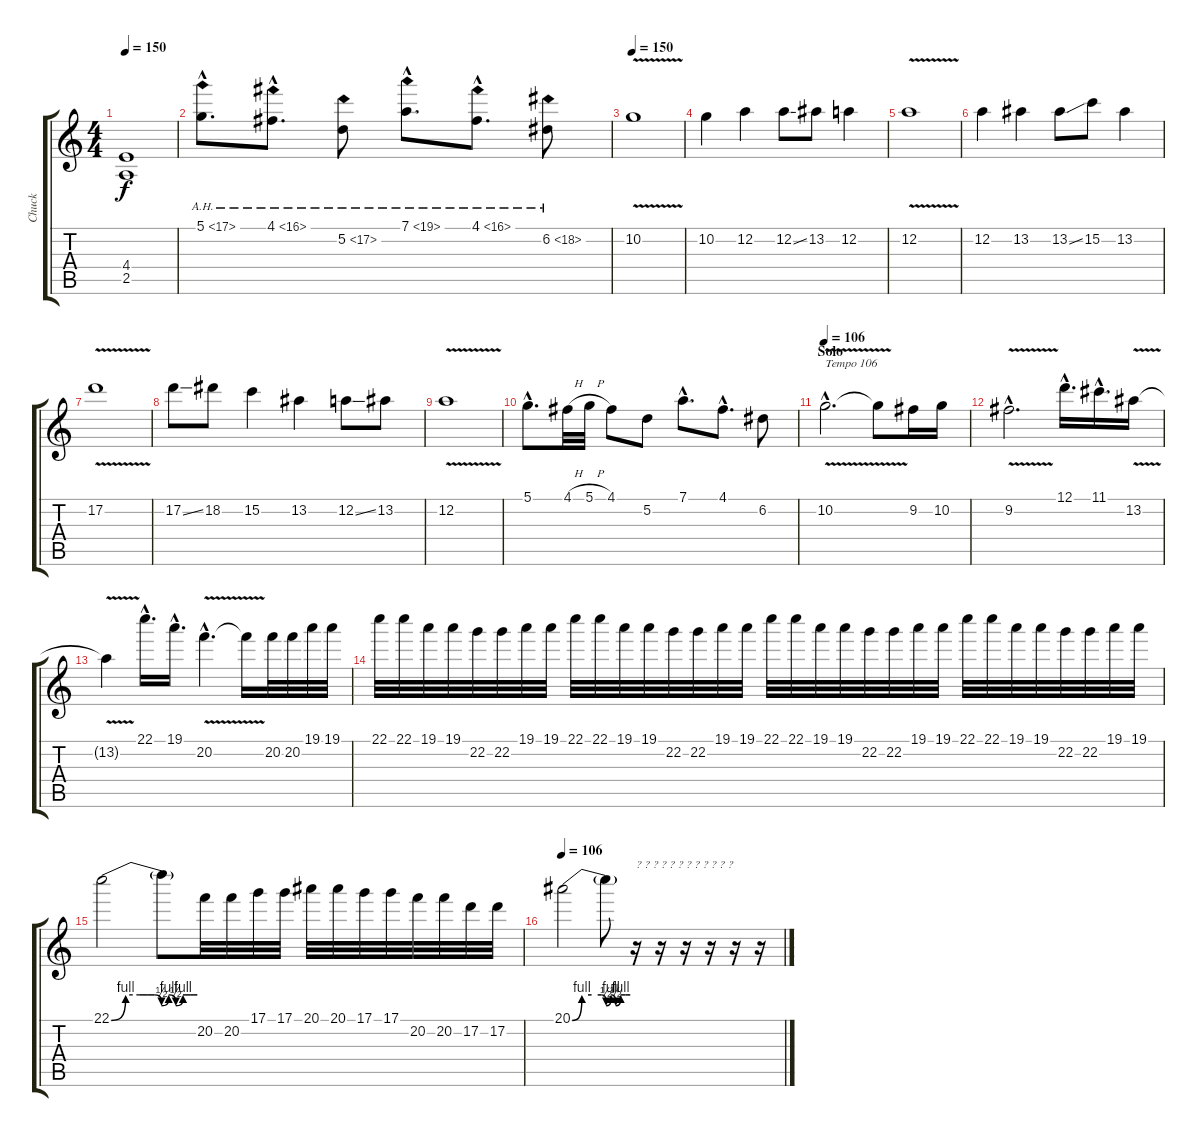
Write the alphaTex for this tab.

\track ("Chuck" "Chuck") {instrument distortionguitar}
\staff {score tabs}
\tuning (D4 A3 F3 C3 G2 D2) {hide}
\ts (4 4)
\tempo 150
\clef g2
\ks c
(4.4 2.5).1{dy f} |
5.1{ah 12 hac}.8{d} 4.1{ah 12 hac}.8{d} 5.2{ah 12}.8 7.1{ah 12 hac}.8{d} 4.1{ah 12 hac}.8{d} 6.2{ah 12}.8 |
\tempo 150
10.2{v}.1 |
10.2.4 12.2.4 12.2{ss}.8 13.2.8 12.2.4 |
12.2{v}.1 |
12.2.4 13.2.4 13.2{ss}.8 15.2.8 13.2.4 |
17.2{v}.1 |
17.2{ss}.8 18.2.8 15.2.4 13.2.4 12.2{ss}.8 13.2.8 |
12.2{v}.1 |
5.1{hac}.8{d} 4.1{h}.32 5.1{h}.32 4.1.8 5.2.8 7.1{hac}.8{d} 4.1{hac}.8{d} 6.2.8 |
\section ("" "Solo")
\tempo 106
10.2{v hac}.2{d txt "Tempo 106"} 10.2{t}.8 9.2.16 10.2.16 |
9.2{v hac}.2{d} 12.1{hac}.16{d} 11.1{hac}.16{d} 13.2{v}.16 |
13.2{v t}.4 22.1{hac}.16{d} 19.1{hac}.16{d} 20.2{v hac}.4{d} 20.2{v t}.16 20.2.32 20.2.32 19.1.32 19.1.32 |
22.1.32 22.1.32 19.1.32 19.1.32 22.2.32 22.2.32 19.1.32 19.1.32 22.1.32 22.1.32 19.1.32 19.1.32 22.2.32 22.2.32 19.1.32 19.1.32 22.1.32 22.1.32 19.1.32 19.1.32 22.2.32 22.2.32 19.1.32 19.1.32 22.1.32 22.1.32 19.1.32 19.1.32 22.2.32 22.2.32 19.1.32 19.1.32 |
22.1{be (custom 0 0 10 4 20 4 25 4 30 4 35 2 40 4 45 2 50 4 55 4 60 4)}.2 22.1{t}.8 20.2.32 20.2.32 17.1.32 17.1.32 20.1.32 20.1.32 17.1.32 17.1.32 20.2.32 20.2.32 17.2.32 17.2.32 |
\tempo 106
20.1{be (custom 0 0 10 4 20 4 30 4 35 2 40 4 45 2 50 4 55 4 60 4)}.2 20.1{t}.8 r.16{txt "? ? ? ? ? ? ? ? ? ? ? ?"} r.16 r.16 r.16 r.16 r.16
